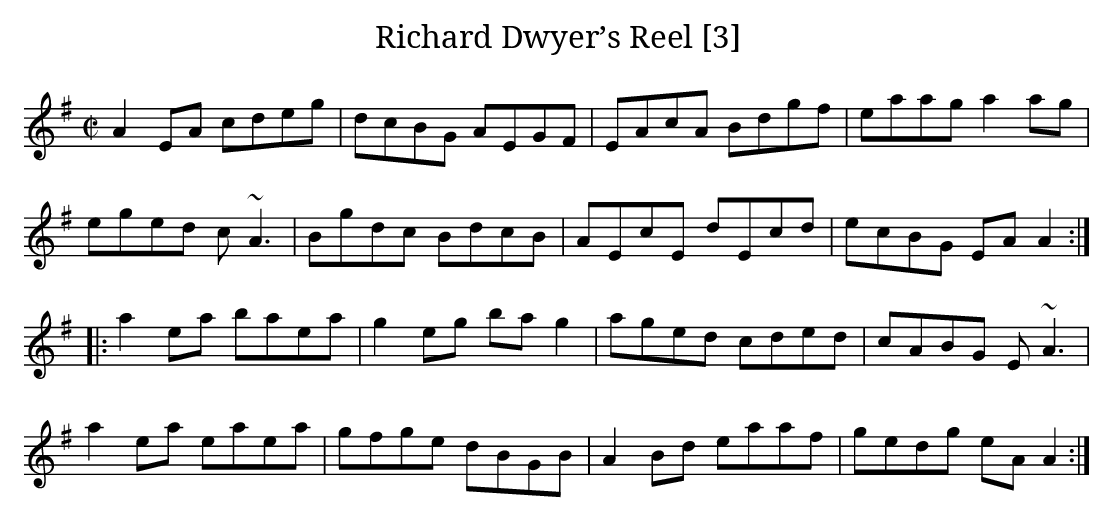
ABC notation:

X:1
T:Richard Dwyer’s Reel [3]
M:C|
L:1/8
K:Ador
A2 EA cdeg | dcBG AEGF | EAcA Bdgf | eaag a2 ag |
eged c~A3 | Bgdc BdcB | AEcE dEcd | ecBG EA A2 :|
|: a2 ea baea | g2 eg ba g2 | aged cded | cABG E~A3 |
a2 ea eaea | gfge dBGB | A2 Bd eaaf | gedg eA A2 :|]
